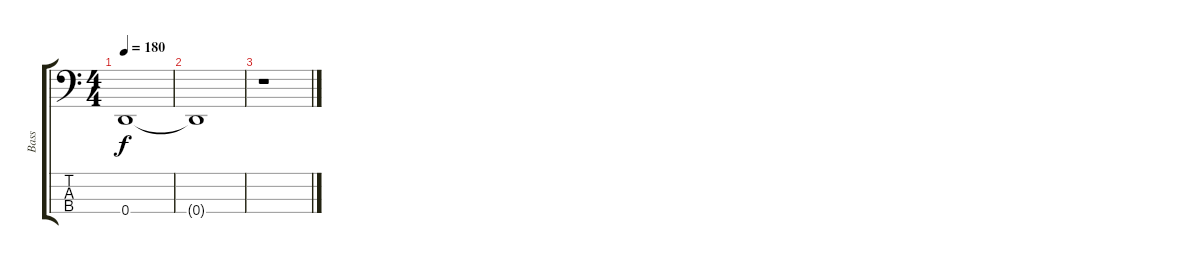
\track ("Bass" "Bass") {instrument electricbasspick}
\staff {score tabs}
\tuning (F2 C2 G1 D1) {hide}
\ts (4 4)
\tempo 180
\clef f4
\ks c
0.4{t}.1{dy f} |
0.4{t}.1 |
r.1
